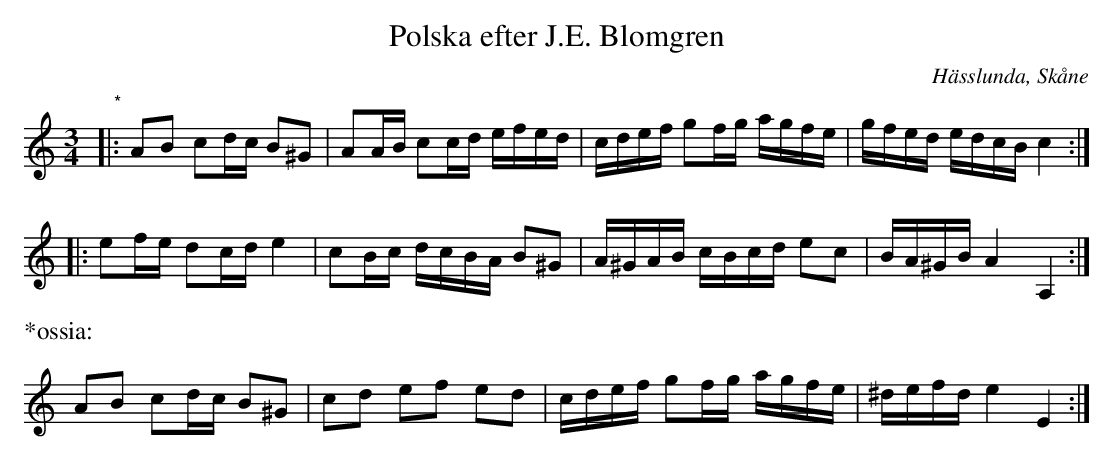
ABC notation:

X:1
T:Polska efter J.E. Blomgren
O:Hässlunda, Skåne
M:3/4
L:1/16
K:Am
"^*"|: A2B2 c2dc B2^G2 | A2AB c2cd efed | cdef g2fg agfe | gfed edcB c4 :|
|: e2fe d2cd e4 | c2Bc dcBA B2^G2 | A^GAB cBcd e2c2 | BA^GB A4 A,4 :|
%%text *ossia:
A2B2 c2dc B2^G2 | c2d2 e2f2 e2d2 | cdef g2fg agfe | ^defd e4 E4 :|
